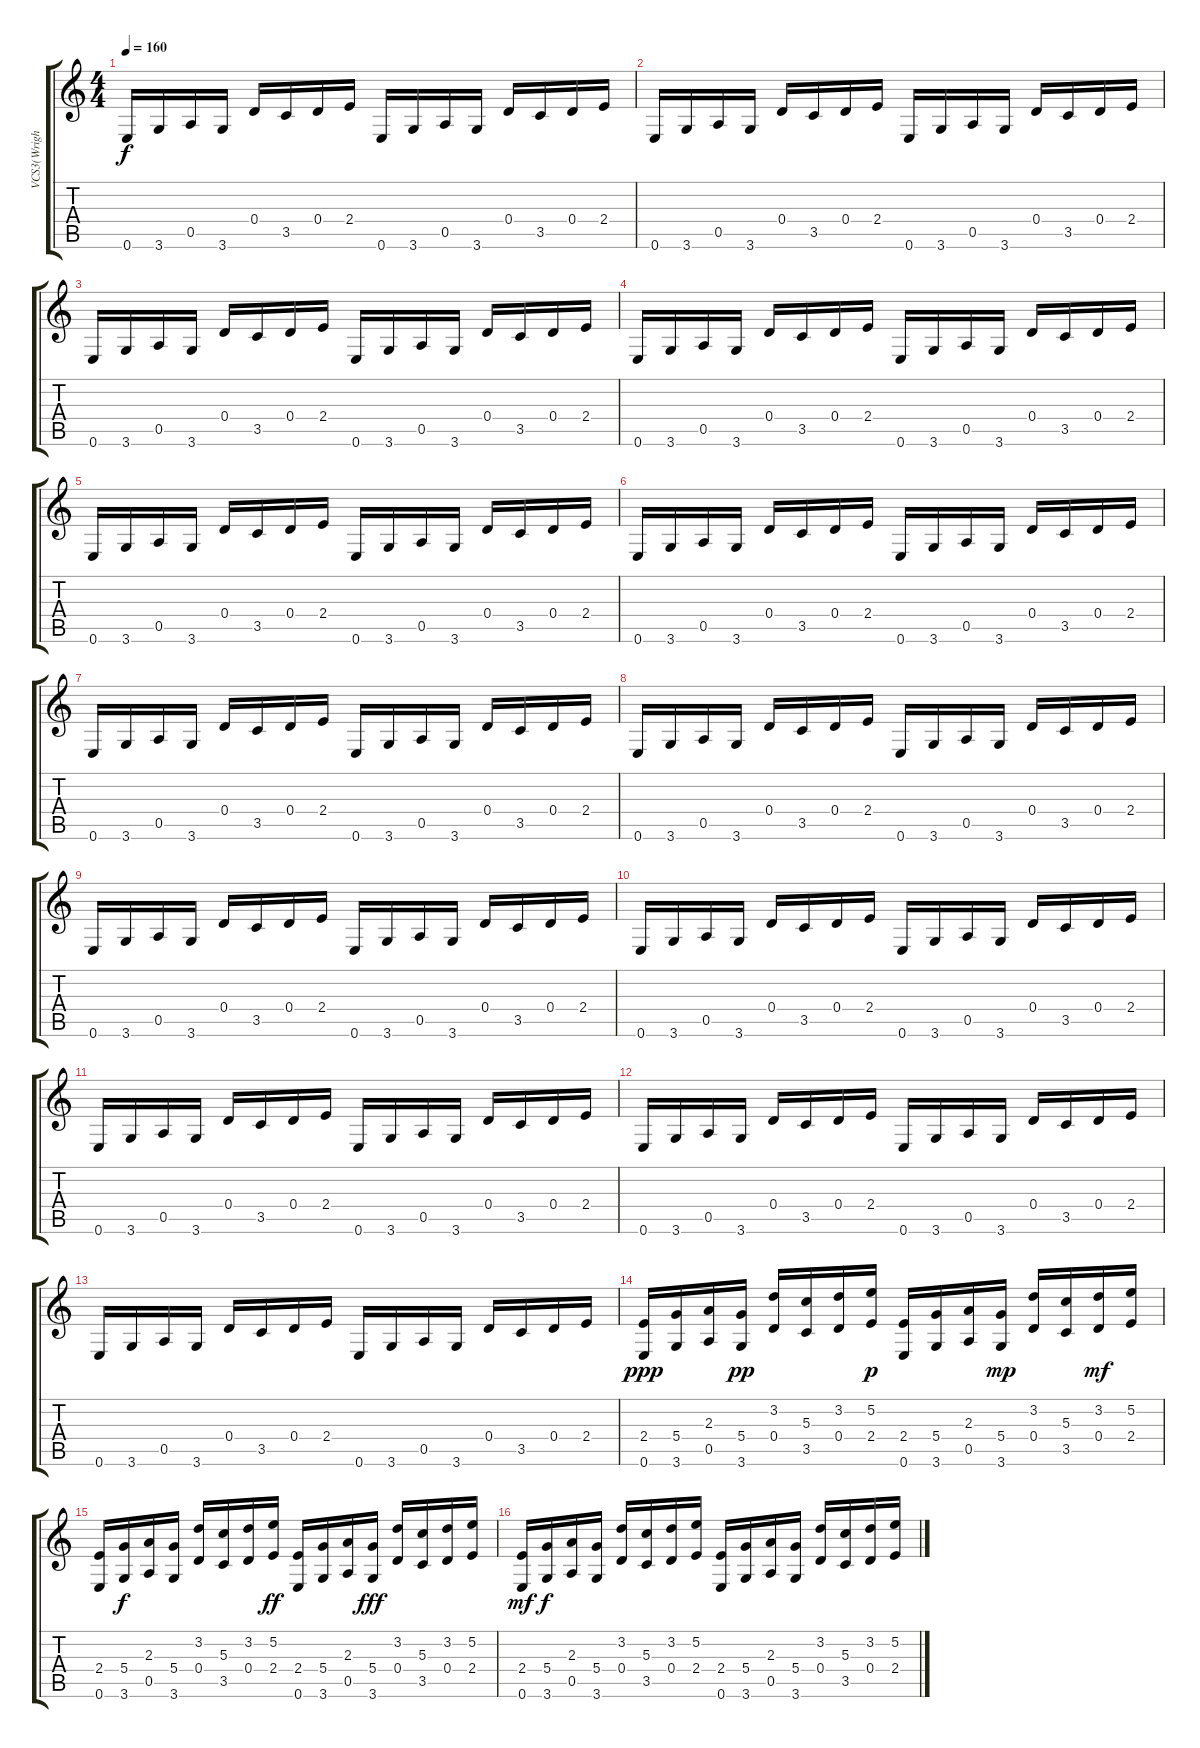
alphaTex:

\track ("VCS3(Wright)" "VCS3(Wrigh") {instrument synthbass1}
\staff {score tabs}
\tuning (E4 B3 G3 D3 A2 E2) {hide}
\ts (4 4)
\tempo 160
\clef g2
\ks c
0.6.16{dy f balance 8} 3.6.16 0.5.16 3.6.16 0.4.16 3.5.16 0.4.16 2.4.16 0.6.16 3.6.16 0.5.16 3.6.16 0.4.16 3.5.16 0.4.16 2.4.16 |
0.6.16 3.6.16 0.5.16 3.6.16 0.4.16 3.5.16 0.4.16 2.4.16 0.6.16 3.6.16 0.5.16 3.6.16 0.4.16 3.5.16 0.4.16 2.4.16 |
0.6.16 3.6.16 0.5.16 3.6.16 0.4.16 3.5.16 0.4.16 2.4.16 0.6.16 3.6.16 0.5.16 3.6.16 0.4.16 3.5.16 0.4.16 2.4.16 |
0.6.16 3.6.16 0.5.16 3.6.16 0.4.16 3.5.16 0.4.16 2.4.16 0.6.16 3.6.16 0.5.16 3.6.16 0.4.16 3.5.16 0.4.16 2.4.16 |
0.6.16 3.6.16 0.5.16 3.6.16 0.4.16 3.5.16 0.4.16 2.4.16 0.6.16 3.6.16 0.5.16 3.6.16 0.4.16 3.5.16 0.4.16 2.4.16 |
0.6.16 3.6.16 0.5.16 3.6.16 0.4.16 3.5.16 0.4.16 2.4.16 0.6.16 3.6.16 0.5.16 3.6.16 0.4.16 3.5.16 0.4.16 2.4.16 |
0.6.16 3.6.16 0.5.16 3.6.16 0.4.16 3.5.16 0.4.16 2.4.16 0.6.16 3.6.16 0.5.16 3.6.16 0.4.16 3.5.16 0.4.16 2.4.16 |
0.6.16 3.6.16 0.5.16 3.6.16 0.4.16 3.5.16 0.4.16 2.4.16 0.6.16 3.6.16 0.5.16 3.6.16 0.4.16 3.5.16 0.4.16 2.4.16 |
0.6.16 3.6.16 0.5.16 3.6.16 0.4.16 3.5.16 0.4.16 2.4.16 0.6.16 3.6.16 0.5.16 3.6.16 0.4.16 3.5.16 0.4.16 2.4.16 |
0.6.16 3.6.16 0.5.16 3.6.16 0.4.16 3.5.16 0.4.16 2.4.16 0.6.16 3.6.16 0.5.16 3.6.16 0.4.16 3.5.16 0.4.16 2.4.16 |
0.6.16 3.6.16 0.5.16 3.6.16 0.4.16 3.5.16 0.4.16 2.4.16 0.6.16 3.6.16 0.5.16 3.6.16 0.4.16 3.5.16 0.4.16 2.4.16 |
0.6.16 3.6.16 0.5.16 3.6.16 0.4.16 3.5.16 0.4.16 2.4.16 0.6.16 3.6.16 0.5.16 3.6.16 0.4.16 3.5.16 0.4.16 2.4.16 |
0.6.16 3.6.16 0.5.16 3.6.16 0.4.16 3.5.16 0.4.16 2.4.16 0.6.16 3.6.16 0.5.16 3.6.16 0.4.16 3.5.16 0.4.16 2.4.16 |
(2.4 0.6).16{dy ppp} (5.4 3.6).16 (2.3 0.5).16 (5.4 3.6).16{dy pp} (3.2 0.4).16 (5.3 3.5).16 (3.2 0.4).16 (5.2 2.4).16{dy p} (2.4 0.6).16 (5.4 3.6).16 (2.3 0.5).16 (5.4 3.6).16{dy mp} (3.2 0.4).16 (5.3 3.5).16 (3.2 0.4).16{dy mf} (5.2 2.4).16 |
(2.4 0.6).16 (5.4 3.6).16{dy f} (2.3 0.5).16 (5.4 3.6).16 (3.2 0.4).16 (5.3 3.5).16 (3.2 0.4).16 (5.2 2.4).16{dy ff} (2.4 0.6).16 (5.4 3.6).16 (2.3 0.5).16 (5.4 3.6).16{dy fff} (3.2 0.4).16 (5.3 3.5).16 (3.2 0.4).16 (5.2 2.4).16 |
(2.4 0.6).16{dy mf} (5.4 3.6).16{dy f} (2.3 0.5).16 (5.4 3.6).16 (3.2 0.4).16 (5.3 3.5).16 (3.2 0.4).16 (5.2 2.4).16 (2.4 0.6).16 (5.4 3.6).16 (2.3 0.5).16 (5.4 3.6).16 (3.2 0.4).16 (5.3 3.5).16 (3.2 0.4).16 (5.2 2.4).16
